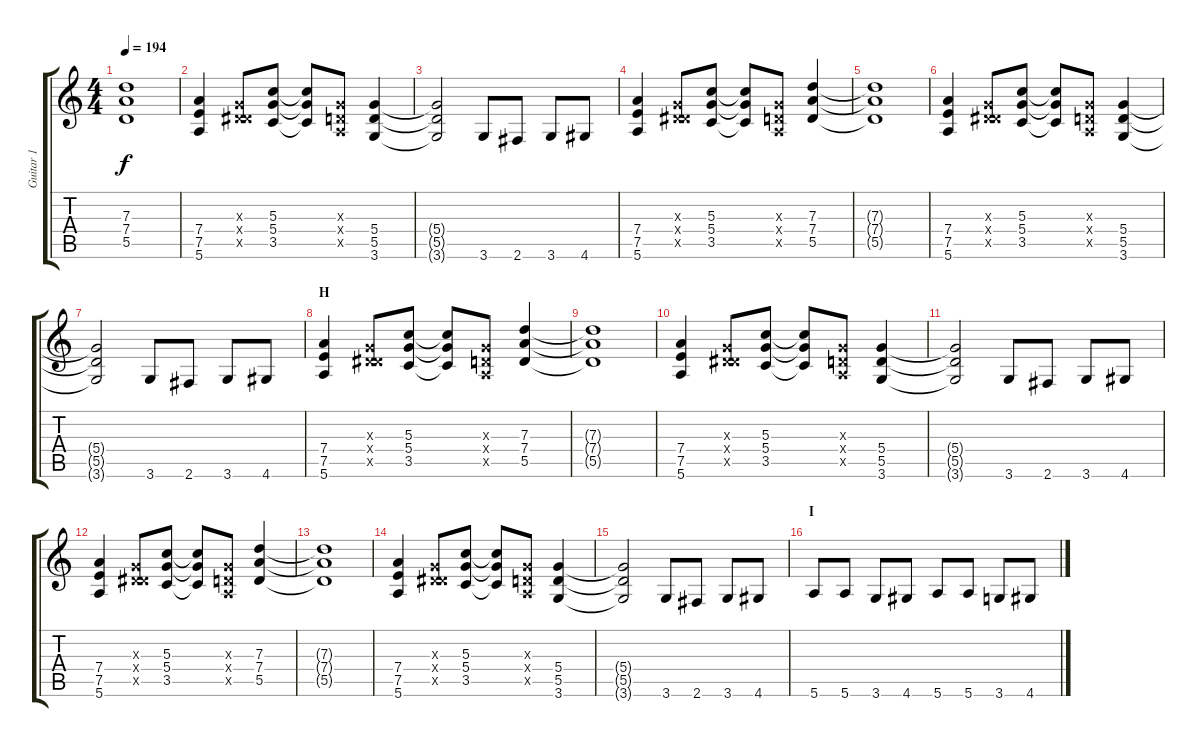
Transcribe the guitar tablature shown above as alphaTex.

\track ("Guitar 1" "Guitar 1") {instrument distortionguitar}
\staff {score tabs}
\tuning (E4 B3 G3 D3 A2 E2) {hide}
\ts (4 4)
\tempo 194
\clef g2
\ks c
(7.3{t} 7.4{t} 5.5{t}).1{dy f} |
(7.4 7.5 5.6).4 (0.3{x} 0.4{x} 6.5{x}).8 (5.3 5.4 3.5).8 (5.3{t} 5.4{t} 3.5{t}).8 (0.3{x} 0.4{x} 0.5{x}).8 (5.4 5.5 3.6).4 |
(5.4{t} 5.5{t} 3.6{t}).2 3.6.8 2.6.8 3.6.8 4.6.8 |
(7.4 7.5 5.6).4 (0.3{x} 0.4{x} 6.5{x}).8 (5.3 5.4 3.5).8 (5.3{t} 5.4{t} 3.5{t}).8 (0.3{x} 0.4{x} 0.5{x}).8 (7.3 7.4 5.5).4 |
(7.3{t} 7.4{t} 5.5{t}).1 |
(7.4 7.5 5.6).4 (0.3{x} 0.4{x} 6.5{x}).8 (5.3 5.4 3.5).8 (5.3{t} 5.4{t} 3.5{t}).8 (0.3{x} 0.4{x} 0.5{x}).8 (5.4 5.5 3.6).4 |
(5.4{t} 5.5{t} 3.6{t}).2 3.6.8 2.6.8 3.6.8 4.6.8 |
\section ("" "H")
(7.4 7.5 5.6).4 (0.3{x} 0.4{x} 6.5{x}).8 (5.3 5.4 3.5).8 (5.3{t} 5.4{t} 3.5{t}).8 (0.3{x} 0.4{x} 0.5{x}).8 (7.3 7.4 5.5).4 |
(7.3{t} 7.4{t} 5.5{t}).1 |
(7.4 7.5 5.6).4 (0.3{x} 0.4{x} 6.5{x}).8 (5.3 5.4 3.5).8 (5.3{t} 5.4{t} 3.5{t}).8 (0.3{x} 0.4{x} 0.5{x}).8 (5.4 5.5 3.6).4 |
(5.4{t} 5.5{t} 3.6{t}).2 3.6.8 2.6.8 3.6.8 4.6.8 |
(7.4 7.5 5.6).4 (0.3{x} 0.4{x} 6.5{x}).8 (5.3 5.4 3.5).8 (5.3{t} 5.4{t} 3.5{t}).8 (0.3{x} 0.4{x} 0.5{x}).8 (7.3 7.4 5.5).4 |
(7.3{t} 7.4{t} 5.5{t}).1 |
(7.4 7.5 5.6).4 (0.3{x} 0.4{x} 6.5{x}).8 (5.3 5.4 3.5).8 (5.3{t} 5.4{t} 3.5{t}).8 (0.3{x} 0.4{x} 0.5{x}).8 (5.4 5.5 3.6).4 |
(5.4{t} 5.5{t} 3.6{t}).2 3.6.8 2.6.8 3.6.8 4.6.8 |
\section ("" "I")
5.6.8 5.6.8 3.6.8 4.6.8 5.6.8 5.6.8 3.6.8 4.6.8
